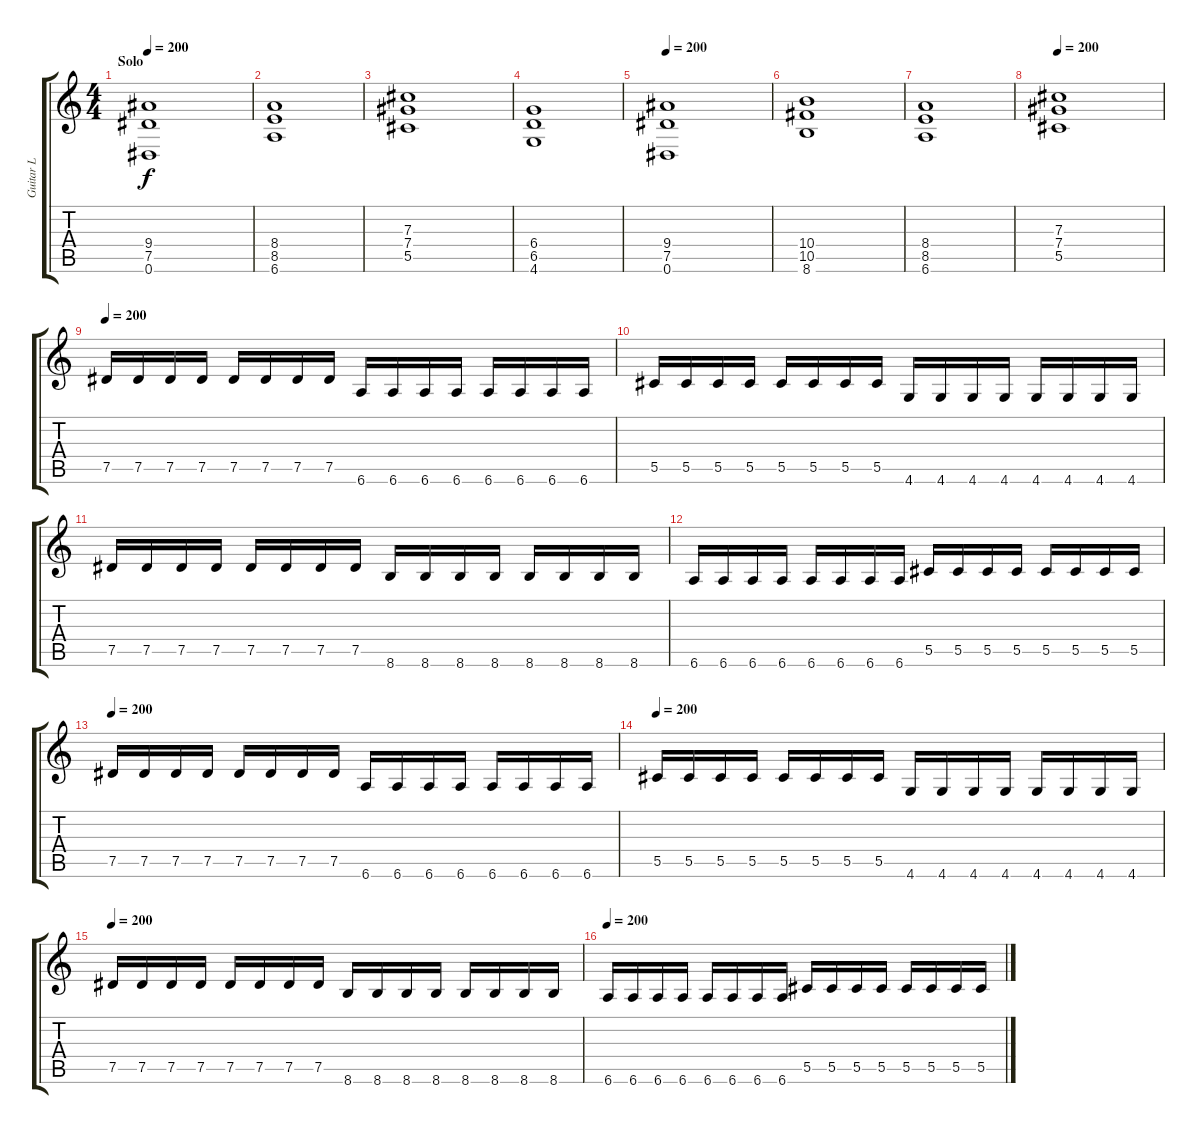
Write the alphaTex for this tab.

\track ("Guitar L" "Guitar L") {instrument distortionguitar}
\staff {score tabs}
\tuning (Eb4 Bb3 Gb3 Db3 Ab2 Eb2) {hide}
\ts (4 4)
\section ("" "Solo")
\tempo 200
\clef g2
\ks c
(9.4 7.5 0.6).1{dy f} |
(8.4 8.5 6.6).1 |
(7.3 7.4 5.5).1 |
(6.4 6.5 4.6).1 |
\tempo 200
(9.4 7.5 0.6).1 |
(10.4 10.5 8.6).1 |
(8.4 8.5 6.6).1 |
\tempo 200
(7.3 7.4 5.5).1 |
\tempo 200
7.5.16 7.5.16 7.5.16 7.5.16 7.5.16 7.5.16 7.5.16 7.5.16 6.6.16 6.6.16 6.6.16 6.6.16 6.6.16 6.6.16 6.6.16 6.6.16 |
5.5.16 5.5.16 5.5.16 5.5.16 5.5.16 5.5.16 5.5.16 5.5.16 4.6.16 4.6.16 4.6.16 4.6.16 4.6.16 4.6.16 4.6.16 4.6.16 |
7.5.16 7.5.16 7.5.16 7.5.16 7.5.16 7.5.16 7.5.16 7.5.16 8.6.16 8.6.16 8.6.16 8.6.16 8.6.16 8.6.16 8.6.16 8.6.16 |
6.6.16 6.6.16 6.6.16 6.6.16 6.6.16 6.6.16 6.6.16 6.6.16 5.5.16 5.5.16 5.5.16 5.5.16 5.5.16 5.5.16 5.5.16 5.5.16 |
\tempo 200
7.5.16 7.5.16 7.5.16 7.5.16 7.5.16 7.5.16 7.5.16 7.5.16 6.6.16 6.6.16 6.6.16 6.6.16 6.6.16 6.6.16 6.6.16 6.6.16 |
\tempo 200
5.5.16 5.5.16 5.5.16 5.5.16 5.5.16 5.5.16 5.5.16 5.5.16 4.6.16 4.6.16 4.6.16 4.6.16 4.6.16 4.6.16 4.6.16 4.6.16 |
\tempo 200
7.5.16 7.5.16 7.5.16 7.5.16 7.5.16 7.5.16 7.5.16 7.5.16 8.6.16 8.6.16 8.6.16 8.6.16 8.6.16 8.6.16 8.6.16 8.6.16 |
\tempo 200
6.6.16 6.6.16 6.6.16 6.6.16 6.6.16 6.6.16 6.6.16 6.6.16 5.5.16 5.5.16 5.5.16 5.5.16 5.5.16 5.5.16 5.5.16 5.5.16
